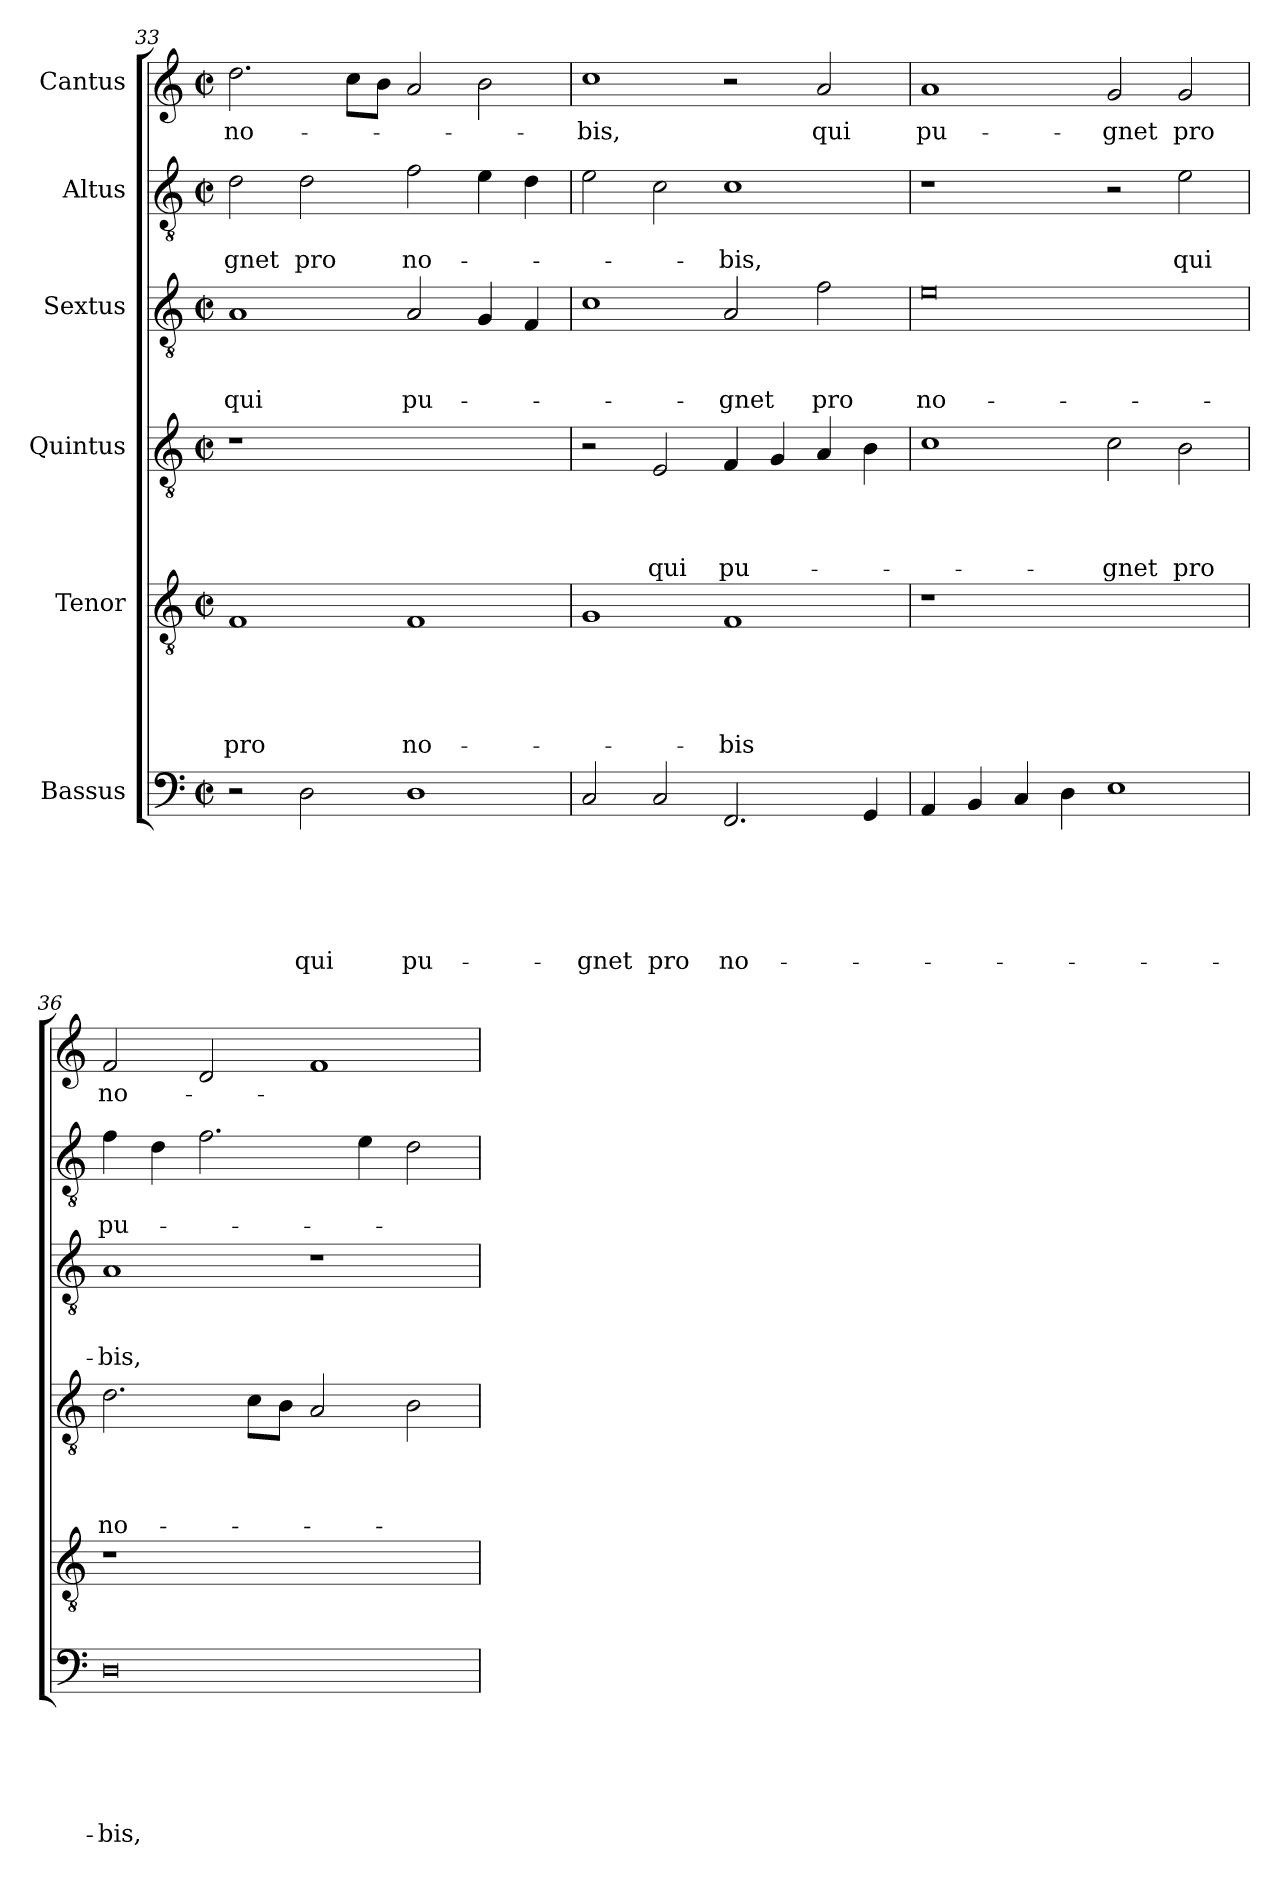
**kern	**text	**text	**text	**text	**text	**text	**kern	**text	**text	**text	**text	**text	**kern	**text	**text	**text	**text	**kern	**text	**text	**text	**kern	**text	**text	**kern	**text
*part6	*part6	*part6	*part6	*part6	*part6	*part6	*part5	*part5	*part5	*part5	*part5	*part5	*part4	*part4	*part4	*part4	*part4	*part3	*part3	*part3	*part3	*part2	*part2	*part2	*part1	*part1
*staff6	*staff6	*staff6	*staff6	*staff6	*staff6	*staff6	*staff5	*staff5	*staff5	*staff5	*staff5	*staff5	*staff4	*staff4	*staff4	*staff4	*staff4	*staff3	*staff3	*staff3	*staff3	*staff2	*staff2	*staff2	*staff1	*staff1
*I"Bassus	*	*	*	*	*	*	*I"Tenor	*	*	*	*	*	*I"Quintus	*	*	*	*	*I"Sextus	*	*	*	*I"Altus	*	*	*I"Cantus	*
*clefF4	*	*	*	*	*	*	*clefGv2	*	*	*	*	*	*clefGv2	*	*	*	*	*clefGv2	*	*	*	*clefGv2	*	*	*clefG2	*
*k[]	*	*	*	*	*	*	*k[]	*	*	*	*	*	*k[]	*	*	*	*	*k[]	*	*	*	*k[]	*	*	*k[]	*
*C:	*	*	*	*	*	*	*C:	*	*	*	*	*	*C:	*	*	*	*	*C:	*	*	*	*C:	*	*	*C:	*
*M2/2	*	*	*	*	*	*	*M2/2	*	*	*	*	*	*M2/2	*	*	*	*	*M2/2	*	*	*	*M2/2	*	*	*M2/2	*
*met(c|)	*	*	*	*	*	*	*met(c|)	*	*	*	*	*	*met(c|)	*	*	*	*	*met(c|)	*	*	*	*met(c|)	*	*	*met(c|)	*
=33	=33	=33	=33	=33	=33	=33	=33	=33	=33	=33	=33	=33	=33	=33	=33	=33	=33	=33	=33	=33	=33	=33	=33	=33	=33	=33
!	!	!	!	!	!	!	!	!	!	!	!	!LO:LY:b	!	!	!	!	!	!	!	!	!LO:LY:b	!	!	!LO:LY:b	!	!LO:LY:b
2r	.	.	.	.	.	.	1F	.	.	.	.	pro	1r	.	.	.	.	1A	.	.	qui	2d\	.	-gnet	2.dd\	no-
!	!	!	!	!	!	!LO:LY:b	!	!	!	!	!	!	!	!	!	!	!	!	!	!	!	!	!	!LO:LY:b	!	!
2D\	.	.	.	.	.	qui	.	.	.	.	.	.	.	.	.	.	.	.	.	.	.	2d\	.	pro	.	.
.	.	.	.	.	.	.	.	.	.	.	.	.	.	.	.	.	.	.	.	.	.	.	.	.	8cc\L	.
.	.	.	.	.	.	.	.	.	.	.	.	.	.	.	.	.	.	.	.	.	.	.	.	.	8b\J	.
!	!	!	!	!	!	!LO:LY:b	!	!	!	!	!	!LO:LY:b	!	!	!	!	!	!	!	!	!LO:LY:b	!	!	!LO:LY:b	!	!
1D	.	.	.	.	.	pu-	1F	.	.	.	.	no-	1ryy	.	.	.	.	2A/	.	.	pu-	2f\	.	no-	2a/	.
.	.	.	.	.	.	.	.	.	.	.	.	.	.	.	.	.	.	4G/	.	.	.	4e\	.	.	2b\	.
.	.	.	.	.	.	.	.	.	.	.	.	.	.	.	.	.	.	4F/	.	.	.	4d\	.	.	.	.
=34	=34	=34	=34	=34	=34	=34	=34	=34	=34	=34	=34	=34	=34	=34	=34	=34	=34	=34	=34	=34	=34	=34	=34	=34	=34	=34
!	!	!	!	!	!	!LO:LY:b	!	!	!	!	!	!	!	!	!	!	!	!	!	!	!	!	!	!	!	!LO:LY:b
2C/	.	.	.	.	.	-gnet	1G	.	.	.	.	.	2r	.	.	.	.	1c	.	.	.	2e\	.	.	1cc	-bis,
!	!	!	!	!	!	!LO:LY:b	!	!	!	!	!	!	!	!	!	!	!LO:LY:b	!	!	!	!	!	!	!	!	!
2C/	.	.	.	.	.	pro	.	.	.	.	.	.	2E/	.	.	.	qui	.	.	.	.	2c\	.	.	.	.
!	!	!	!	!	!	!LO:LY:b	!	!	!	!	!	!LO:LY:b	!	!	!	!	!LO:LY:b	!	!	!	!LO:LY:b	!	!	!LO:LY:b	!	!
2.FF/	.	.	.	.	.	no-	1F	.	.	.	.	-bis	4F/	.	.	.	pu-	2A/	.	.	-gnet	1c	.	-bis,	2r	.
.	.	.	.	.	.	.	.	.	.	.	.	.	4G/	.	.	.	.	.	.	.	.	.	.	.	.	.
!	!	!	!	!	!	!	!	!	!	!	!	!	!	!	!	!	!	!	!	!	!LO:LY:b	!	!	!	!	!LO:LY:b
.	.	.	.	.	.	.	.	.	.	.	.	.	4A/	.	.	.	.	2f\	.	.	pro	.	.	.	2a/	qui
4GG/	.	.	.	.	.	.	.	.	.	.	.	.	4B\	.	.	.	.	.	.	.	.	.	.	.	.	.
=35	=35	=35	=35	=35	=35	=35	=35	=35	=35	=35	=35	=35	=35	=35	=35	=35	=35	=35	=35	=35	=35	=35	=35	=35	=35	=35
!	!	!	!	!	!	!	!	!	!	!	!	!	!	!	!	!	!	!	!	!	!LO:LY:b	!	!	!	!	!LO:LY:b
4AA/	.	.	.	.	.	.	1r	.	.	.	.	.	1c	.	.	.	.	0e	.	.	no-	1r	.	.	1a	pu-
4BB/	.	.	.	.	.	.	.	.	.	.	.	.	.	.	.	.	.	.	.	.	.	.	.	.	.	.
4C/	.	.	.	.	.	.	.	.	.	.	.	.	.	.	.	.	.	.	.	.	.	.	.	.	.	.
4D\	.	.	.	.	.	.	.	.	.	.	.	.	.	.	.	.	.	.	.	.	.	.	.	.	.	.
!	!	!	!	!	!	!	!	!	!	!	!	!	!	!	!	!	!LO:LY:b	!	!	!	!	!	!	!	!	!LO:LY:b
1E	.	.	.	.	.	.	1ryy	.	.	.	.	.	2c\	.	.	.	-gnet	.	.	.	.	2r	.	.	2g/	-gnet
!	!	!	!	!	!	!	!	!	!	!	!	!	!	!	!	!	!LO:LY:b	!	!	!	!	!	!	!LO:LY:b	!	!LO:LY:b
.	.	.	.	.	.	.	.	.	.	.	.	.	2B\	.	.	.	pro	.	.	.	.	2e\	.	qui	2g/	pro
!!LO:LB:g=z
=36	=36	=36	=36	=36	=36	=36	=36	=36	=36	=36	=36	=36	=36	=36	=36	=36	=36	=36	=36	=36	=36	=36	=36	=36	=36	=36
!	!	!	!	!	!	!LO:LY:b	!	!	!	!	!	!	!	!	!	!	!LO:LY:b	!	!	!	!LO:LY:b	!	!	!LO:LY:b	!	!LO:LY:b
0D	.	.	.	.	.	-bis,	1r	.	.	.	.	.	2.d\	.	.	.	no-	1A	.	.	-bis,	4f\	.	pu-	2f/	no-
.	.	.	.	.	.	.	.	.	.	.	.	.	.	.	.	.	.	.	.	.	.	4d\	.	.	.	.
.	.	.	.	.	.	.	.	.	.	.	.	.	.	.	.	.	.	.	.	.	.	2.f\	.	.	2d/	.
.	.	.	.	.	.	.	.	.	.	.	.	.	8c\L	.	.	.	.	.	.	.	.	.	.	.	.	.
.	.	.	.	.	.	.	.	.	.	.	.	.	8B\J	.	.	.	.	.	.	.	.	.	.	.	.	.
.	.	.	.	.	.	.	1ryy	.	.	.	.	.	2A/	.	.	.	.	1r	.	.	.	.	.	.	1f	.
.	.	.	.	.	.	.	.	.	.	.	.	.	.	.	.	.	.	.	.	.	.	4e\	.	.	.	.
.	.	.	.	.	.	.	.	.	.	.	.	.	2B\	.	.	.	.	.	.	.	.	2d\	.	.	.	.
=	=	=	=	=	=	=	=	=	=	=	=	=	=	=	=	=	=	=	=	=	=	=	=	=	=	=
*-	*-	*-	*-	*-	*-	*-	*-	*-	*-	*-	*-	*-	*-	*-	*-	*-	*-	*-	*-	*-	*-	*-	*-	*-	*-	*-
